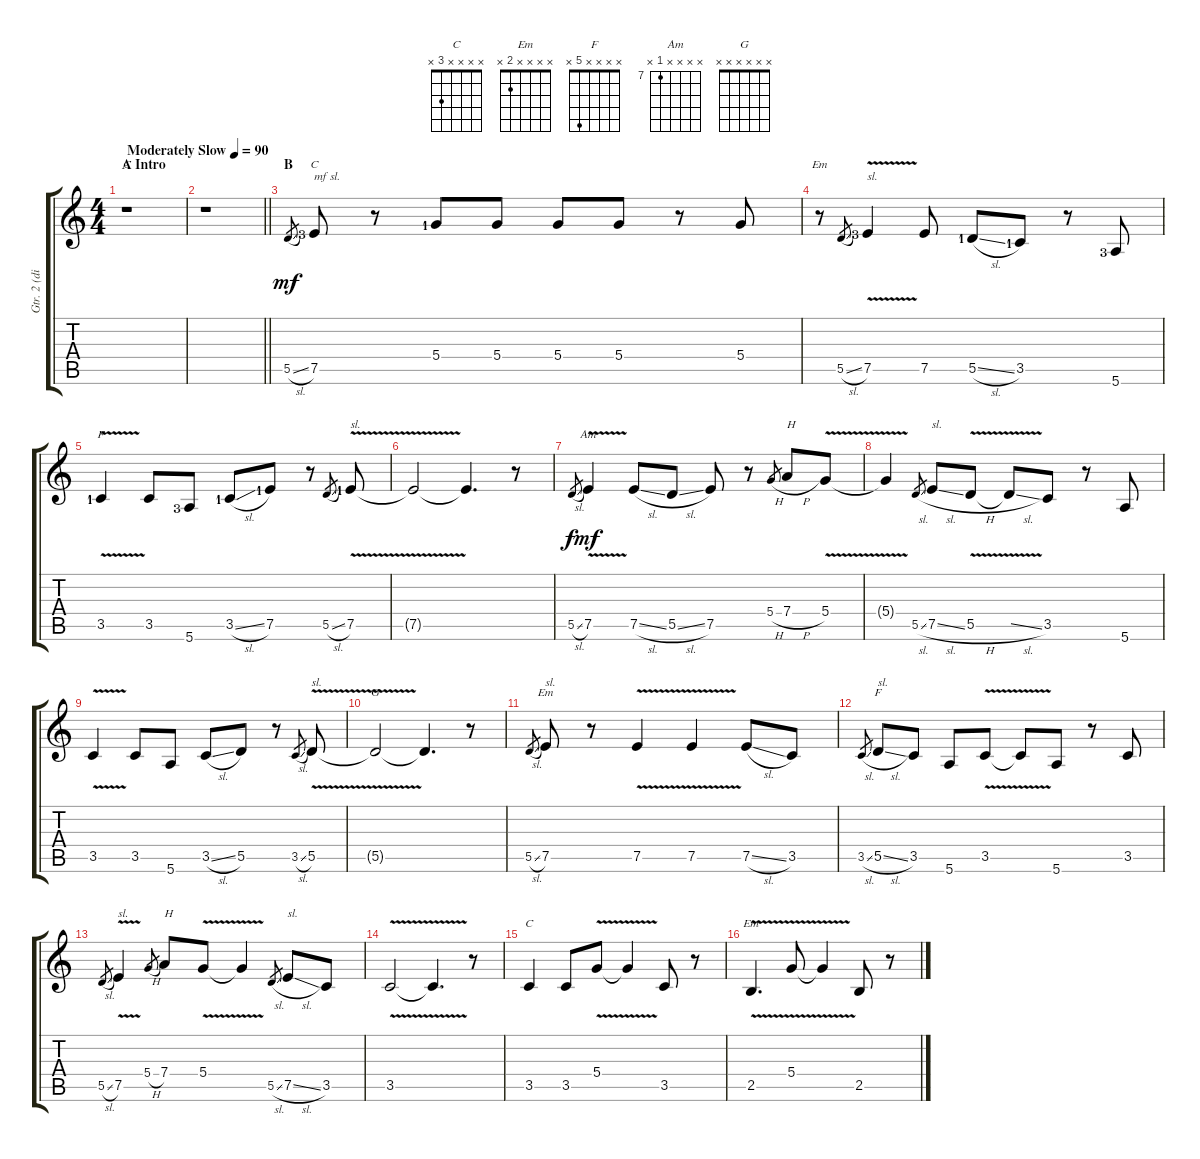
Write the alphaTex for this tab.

\track ("Gtr. 2 (dist.)" "Gtr. 2 (di") {instrument distortionguitar}
\staff {score tabs}
\tuning (E4 B3 G3 D3 A2 E2) {hide}
\chord ("C" x x x x x x)
\chord ("C" x x x x 7 x) {firstfret 7}
\chord ("Em" x x x x x x)
\chord ("F" x x x x 3 x)
\chord ("Am" x x x x 7 x) {firstfret 7}
\chord ("G" x x x x x x)
\chord ("Em" x x x x 7 x) {firstfret 7}
\chord ("F" x x x x 5 x)
\chord ("C" x x x x 3 x)
\chord ("Em" x x x x 2 x)
\ts (4 4)
\section ("" "A Intro")
\tempo (90 "Moderately Slow")
\clef g2
\ks c
r.1{ch "C" dy mf instrument distortionguitar} |
\barLineRight lightlight
r.1 |
\section ("" "B")
5.5{sl}.8{gr} 7.5{lf 4}.8{ch "C" txt "mf sl."} r.8 5.4{lf 2}.8 5.4.8 5.4.8 5.4.8 r.8 5.4.8 |
r.8{ch "Em"} 5.5{sl}.8{gr} 7.5{v lf 4}.4{txt "sl."} 7.5.8 5.5{sl lf 2}.8 3.5{lf 2}.8 r.8 5.6{lf 4}.8 |
3.5{v lf 2}.4{ch "F"} 3.5.8 5.6{lf 4}.8 3.5{sl lf 2}.8 7.5{lf 2}.8 r.8 5.5{sl}.8{gr} 7.5{v lf 2}.8{txt "sl."} |
7.5{t}.2 7.5{t}.4{d} r.8 |
5.5{sl}.8{gr dy f} 7.5{v}.4{ch "Am" dy mf} 7.5{sl}.8 5.5{sl}.8 7.5.8 r.8 5.4{h}.8{gr} 7.4{h}.8{txt "H"} 5.4{v}.8 |
5.4{t}.4 5.5{sl}.8{gr} 7.5{sl}.8{txt "sl."} 5.5{v h}.8 5.5{sl t}.8 3.5.8 r.8 5.6.8 |
3.5{v}.4 3.5.8 5.6.8 3.5{sl}.8 5.5.8 r.8 3.5{sl}.8{gr} 5.5{v}.8{txt "sl."} |
5.5{t}.2{ch "G"} 5.5{t}.4{d} r.8 |
5.5{sl}.8{gr} 7.5.8{ch "Em" txt "sl."} r.8 7.5{v}.4 7.5{v}.4 7.5{sl}.8 3.5.8 |
3.5{sl}.8{gr} 5.5{sl}.8{ch "F" txt "sl."} 3.5.8 5.6.8 3.5{v}.8 3.5{t}.8 5.6.8 r.8 3.5.8 |
5.5{sl}.8{gr} 7.5{v}.4{txt "sl."} 5.4{h}.8{gr} 7.4.8{txt "H"} 5.4{v}.8 5.4{t}.4 5.5{sl}.8{gr} 7.5{sl}.8{txt "sl."} 3.5.8 |
3.5{v}.2 3.5{t}.4{d} r.8 |
3.5.4{ch "C"} 3.5.8 5.4{v}.8 5.4{t}.4 3.5.8 r.8 |
2.5{v}.4{d ch "Em"} 5.4{v}.8 5.4{t}.4 2.5.8 r.8
